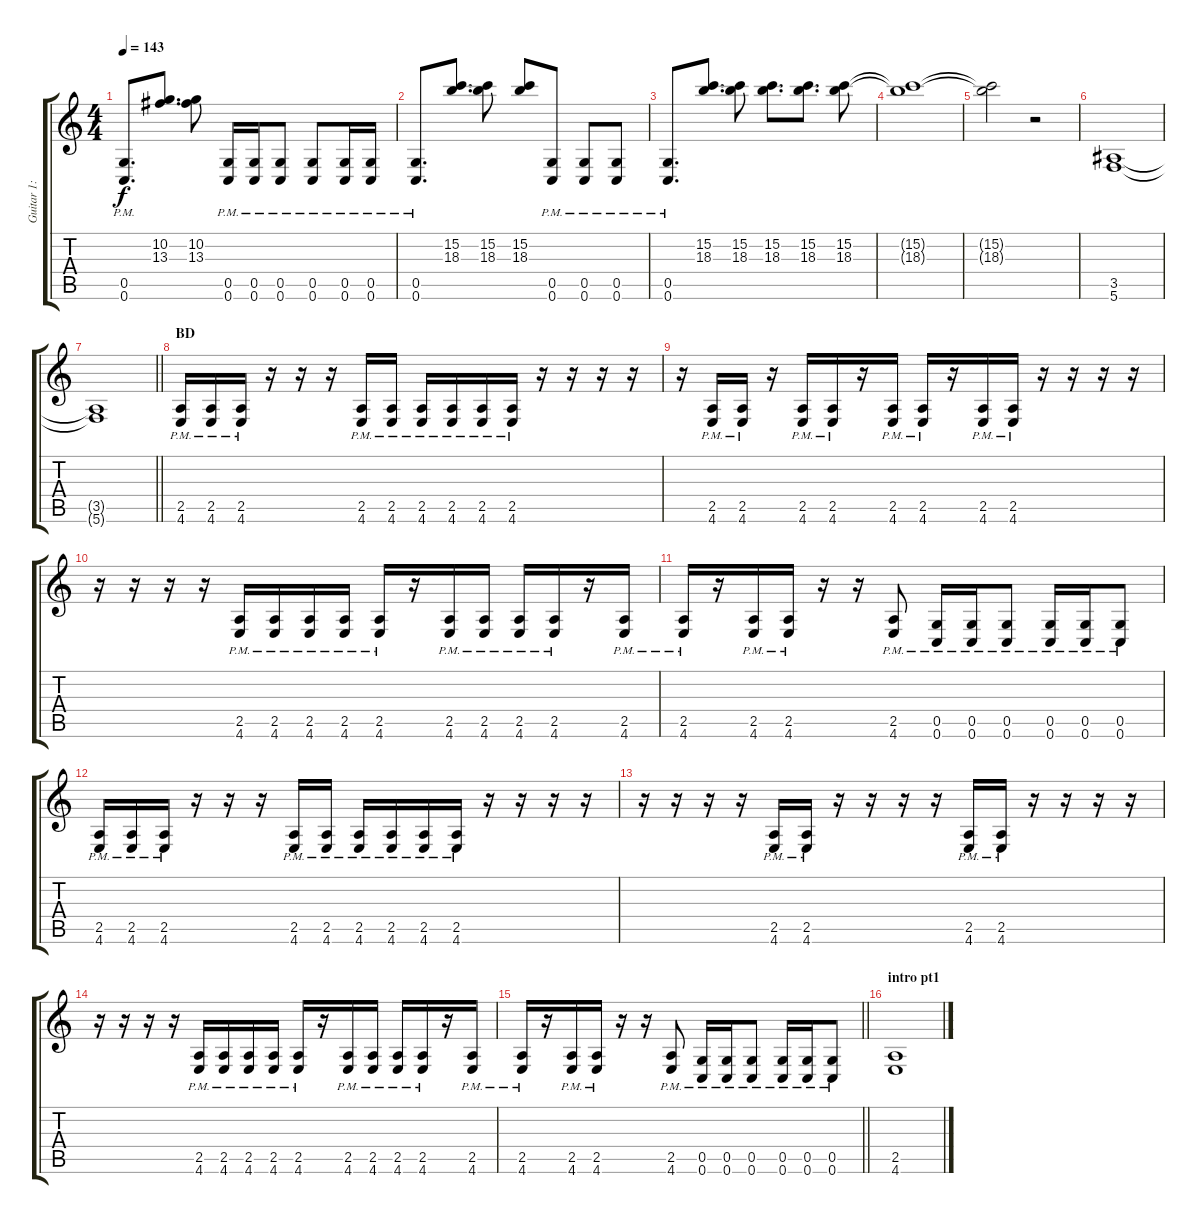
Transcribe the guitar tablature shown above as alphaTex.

\track ("Guitar 1: Johan" "Guitar 1: ") {instrument distortionguitar}
\staff {score tabs}
\tuning (D4 A3 F3 C3 G2 C2) {hide}
\ts (4 4)
\tempo 143
\clef g2
\ks c
(0.5{pm} 0.6).8{d dy f} (10.2 13.3).8{d} (10.2 13.3).8 (0.5{pm} 0.6).16 (0.5{pm} 0.6).16 (0.5{pm} 0.6).8 (0.5{pm} 0.6).8 (0.5{pm} 0.6).16 (0.5{pm} 0.6).16 |
(0.5{pm} 0.6).8{d} (15.2 18.3).8{d} (15.2 18.3).8 (15.2 18.3).8 (0.5{pm} 0.6).8 (0.5{pm} 0.6).8 (0.5{pm} 0.6).8 |
(0.5{pm} 0.6).8{d} (15.2 18.3).8{d} (15.2 18.3).8 (15.2 18.3).8{d} (15.2 18.3).8{d} (15.2 18.3).8 |
(15.2{t} 18.3{t}).1{volume 10} |
(15.2{t} 18.3{t}).2 r.2 |
(3.5 5.6).1{volume 15} |
\barLineRight lightlight
(3.5{t} 5.6{t}).1 |
\section ("" "BD")
(2.5{pm} 4.6).16 (2.5{pm} 4.6).16 (2.5{pm} 4.6).16 r.16 r.16 r.16 (2.5{pm} 4.6).16 (2.5{pm} 4.6).16 (2.5{pm} 4.6).16 (2.5{pm} 4.6).16 (2.5{pm} 4.6).16 (2.5{pm} 4.6).16 r.16 r.16 r.16 r.16 |
r.16 (2.5{pm} 4.6).16 (2.5{pm} 4.6).16 r.16 (2.5{pm} 4.6).16 (2.5{pm} 4.6).16 r.16 (2.5{pm} 4.6).16 (2.5{pm} 4.6).16 r.16 (2.5{pm} 4.6).16 (2.5{pm} 4.6).16 r.16 r.16 r.16 r.16 |
r.16 r.16 r.16 r.16 (2.5{pm} 4.6).16 (2.5{pm} 4.6).16 (2.5{pm} 4.6).16 (2.5{pm} 4.6).16 (2.5{pm} 4.6).16 r.16 (2.5{pm} 4.6).16 (2.5{pm} 4.6).16 (2.5{pm} 4.6).16 (2.5{pm} 4.6).16 r.16 (2.5{pm} 4.6).16 |
(2.5{pm} 4.6).16 r.16 (2.5{pm} 4.6).16 (2.5{pm} 4.6).16 r.16 r.16 (2.5{pm} 4.6).8 (0.5{pm} 0.6).16 (0.5{pm} 0.6).16 (0.5{pm} 0.6).8 (0.5{pm} 0.6).16 (0.5{pm} 0.6).16 (0.5{pm} 0.6).8 |
(2.5{pm} 4.6).16 (2.5{pm} 4.6).16 (2.5{pm} 4.6).16 r.16 r.16 r.16 (2.5{pm} 4.6).16 (2.5{pm} 4.6).16 (2.5{pm} 4.6).16 (2.5{pm} 4.6).16 (2.5{pm} 4.6).16 (2.5{pm} 4.6).16 r.16 r.16 r.16 r.16 |
r.16 r.16 r.16 r.16 (2.5{pm} 4.6).16 (2.5{pm} 4.6).16 r.16 r.16 r.16 r.16 (2.5{pm} 4.6).16 (2.5{pm} 4.6).16 r.16 r.16 r.16 r.16 |
r.16 r.16 r.16 r.16 (2.5{pm} 4.6).16 (2.5{pm} 4.6).16 (2.5{pm} 4.6).16 (2.5{pm} 4.6).16 (2.5{pm} 4.6).16 r.16 (2.5{pm} 4.6).16 (2.5{pm} 4.6).16 (2.5{pm} 4.6).16 (2.5{pm} 4.6).16 r.16 (2.5{pm} 4.6).16 |
\barLineRight lightlight
(2.5{pm} 4.6).16 r.16 (2.5{pm} 4.6).16 (2.5{pm} 4.6).16 r.16 r.16 (2.5{pm} 4.6).8 (0.5{pm} 0.6).16 (0.5{pm} 0.6).16 (0.5{pm} 0.6).8 (0.5{pm} 0.6).16 (0.5{pm} 0.6).16 (0.5{pm} 0.6).8 |
\section ("" "intro pt1")
(2.5 4.6).1
